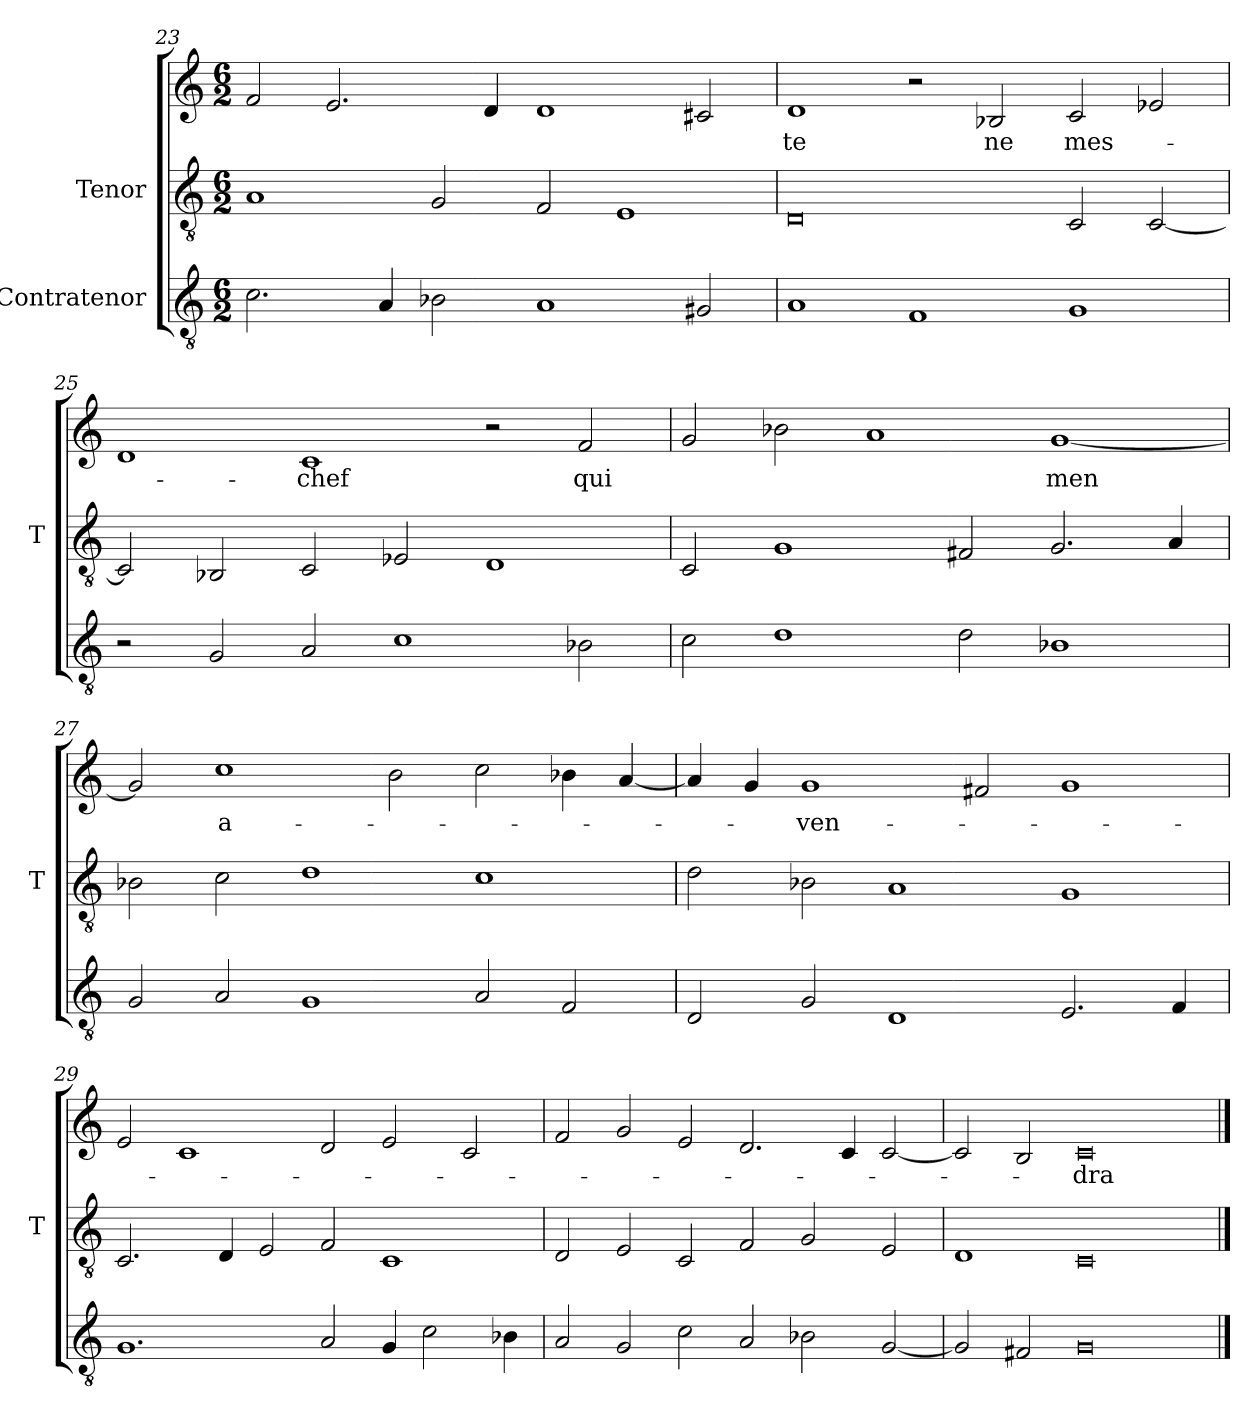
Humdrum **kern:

**kern	**kern	**kern	**text
*part3	*part2	*part1	*part1
*staff3	*staff2	*staff1	*staff1
*I"Contratenor	*I"Tenor	*	*
*	*I'T	*	*
*clefGv2	*clefGv2	*clefG2	*
*M6/2	*M6/2	*M6/2	*
=23	=23	=23	=23
2.c	1A	2f	.
.	.	2.e	.
4A	.	.	.
2B-X	2G	.	.
.	.	4d	.
1A	2F	1d	.
.	1E	.	.
2G#X	.	2c#X	.
=24	=24	=24	=24
1A	0D	1d	-te
1F	.	2r	.
.	.	2B-X	-ne
1G	2C	2c	mes-
.	[2C	2e-X	.
=25	=25	=25	=25
2r	2C]	1d	.
2G	2BB-X	.	.
2A	2C	1c	-chef
1c	2E-X	.	.
.	1D	2r	.
2B-X	.	2f	-qui
=26	=26	=26	=26
2c	2C	2g	.
1d	1G	2b-X	.
.	.	1a	.
2d	2F#X	.	.
1B-X	2.G	[1g	-men
.	4A	.	.
=27	=27	=27	=27
2G	2B-X	2g]	.
2A	2c	1cc	a-
1G	1d	.	.
.	.	2b	.
2A	1c	2cc	.
2F	.	4b-X	.
.	.	[4a	.
=28	=28	=28	=28
2D	2d	4a]	.
.	.	4g	.
2G	2B-X	1g	-ven-
1D	1A	.	.
.	.	2f#X	.
2.E	1G	1g	.
4F	.	.	.
=29	=29	=29	=29
1.G	2.C	2e	.
.	.	1c	.
.	4D	.	.
.	2E	.	.
2A	2F	2d	.
4G	1C	2e	.
2c	.	.	.
.	.	2c	.
4B-X	.	.	.
=30	=30	=30	=30
2A	2D	2f	.
2G	2E	2g	.
2c	2C	2e	.
2A	2F	2.d	.
2B-X	2G	.	.
.	.	4c	.
[2G	2E	[2c	.
=31	=31	=31	=31
2G]	1D	2c]	.
2F#X	.	2B	.
0G	0C	0c	-dra
==	==	==	==
*-	*-	*-	*-
